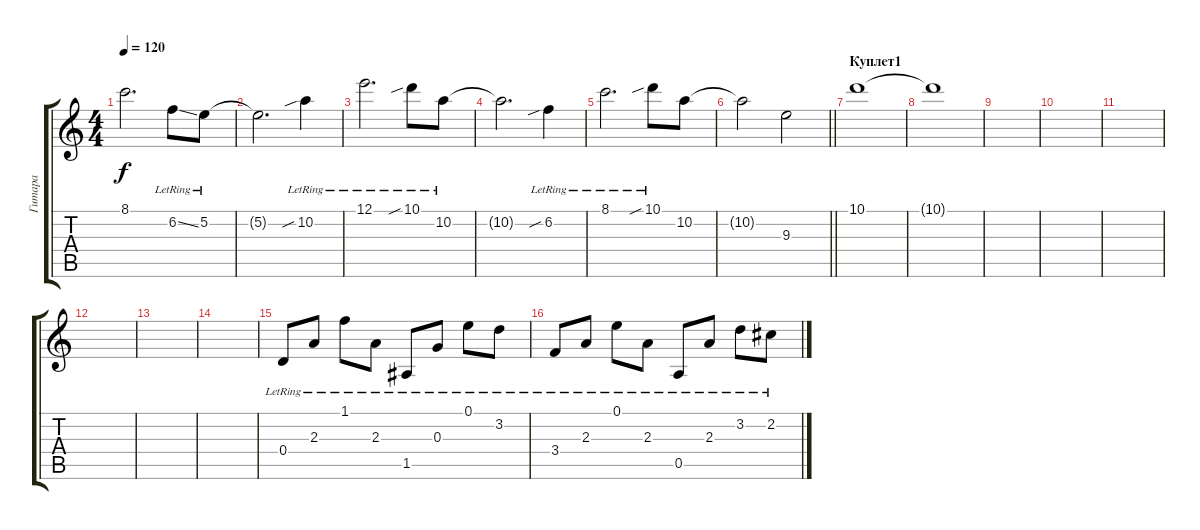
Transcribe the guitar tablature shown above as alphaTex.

\track ("Гитара" "Гитара") {instrument acousticguitarsteel}
\staff {score tabs}
\tuning (E4 B3 G3 D3 A2 E2) {hide}
\ts (4 4)
\tempo 120
\clef g2
\ks c
8.1.2{d dy f} 6.2{ss lr}.8 5.2{lr}.8 |
5.2{t}.2{d} 10.2{sib lr}.4 |
12.1{lr}.2{d} 10.1{sib lr}.8 10.2{lr}.8 |
10.2{t}.2{d} 6.2{sib lr}.4 |
8.1{lr}.2{d} 10.1{sib lr}.8 10.2.8 |
\barLineRight lightlight
10.2{t}.2 9.3.2 |
\section ("" "Куплет1")
10.1.1{volume 3} |
10.1{t}.1 |
|
|
|
|
|
|
0.4{lr}.8{volume 13 instrument acousticguitarsteel} 2.3{lr}.8 1.1{lr}.8 2.3{lr}.8 1.5{lr}.8 0.3{lr}.8 0.1{lr}.8 3.2{lr}.8 |
3.4{lr}.8 2.3{lr}.8 0.1{lr}.8 2.3{lr}.8 0.5{lr}.8 2.3{lr}.8 3.2{lr}.8 2.2{lr}.8
